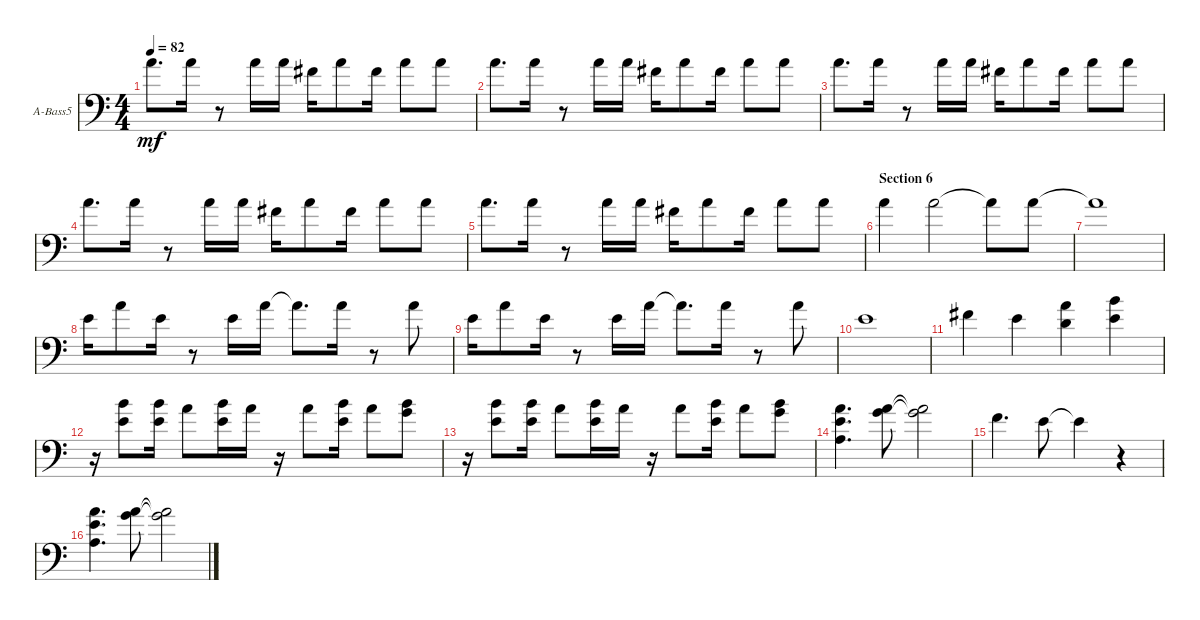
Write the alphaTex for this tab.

\bracketExtendMode groupsimilarinstruments
\firstSystemTrackNameOrientation horizontal
\otherSystemsTrackNameOrientation horizontal
\track ("keys2" "A-Bass5") {instrument electricpiano1}
\staff {score}
\tuning (G2 D2 A1 E1 B0)
\displaytranspose 12
\ts (4 4)
\tempo 82
\clef f4
\ks aminor
14.1.8{d dy mf} 14.1.16 r.8 14.1.16 14.1.16 16.2.16 14.1.8 16.2.16 14.1.8 14.1.8 |
14.1.8{d} 14.1.16 r.8 14.1.16 14.1.16 16.2.16 14.1.8 16.2.16 14.1.8 14.1.8 |
14.1.8{d} 14.1.16 r.8 14.1.16 14.1.16 16.2.16 14.1.8 16.2.16 14.1.8 14.1.8 |
14.1.8{d} 14.1.16 r.8 14.1.16 14.1.16 16.2.16 14.1.8 16.2.16 14.1.8 14.1.8 |
14.1.8{d} 14.1.16 r.8 14.1.16 14.1.16 16.2.16 14.1.8 16.2.16 14.1.8 14.1.8 |
\section ("" "Section 6")
14.1.4 14.1.2 14.1{t}.8 14.1.8 |
14.1{t}.1 |
14.2.16 14.1.8 14.2.16 r.8 14.2.16 14.1.16 14.1{t}.8{d} 14.1.16 r.8 14.1.8 |
14.2.16 14.1.8 14.2.16 r.8 14.2.16 14.1.16 14.1{t}.8{d} 14.1.16 r.8 14.1.8 |
14.2.1 |
11.1.4 9.1.4 (14.1 12.2).4 (16.1 14.2).4 |
r.16 (16.1 14.2).8 (16.1 14.2).16 14.1.8 (16.1 14.2).16 14.1.16 r.16 14.1.8 (16.1 14.2).16 14.1.8 (16.1 17.2).8 |
r.16 (16.1 14.2).8 (16.1 14.2).16 14.1.8 (16.1 14.2).16 14.1.16 r.16 14.1.8 (16.1 14.2).16 14.1.8 (16.1 17.2).8 |
(14.1 14.2 12.3).4{d} (14.1 17.2).8 (14.1{t} 17.2{t}).2 |
10.1.4{d} 9.1.8 9.1{t}.4 r.4 |
(14.1 14.2 12.3).4{d} (14.1 17.2).8 (14.1{t} 17.2{t}).2
